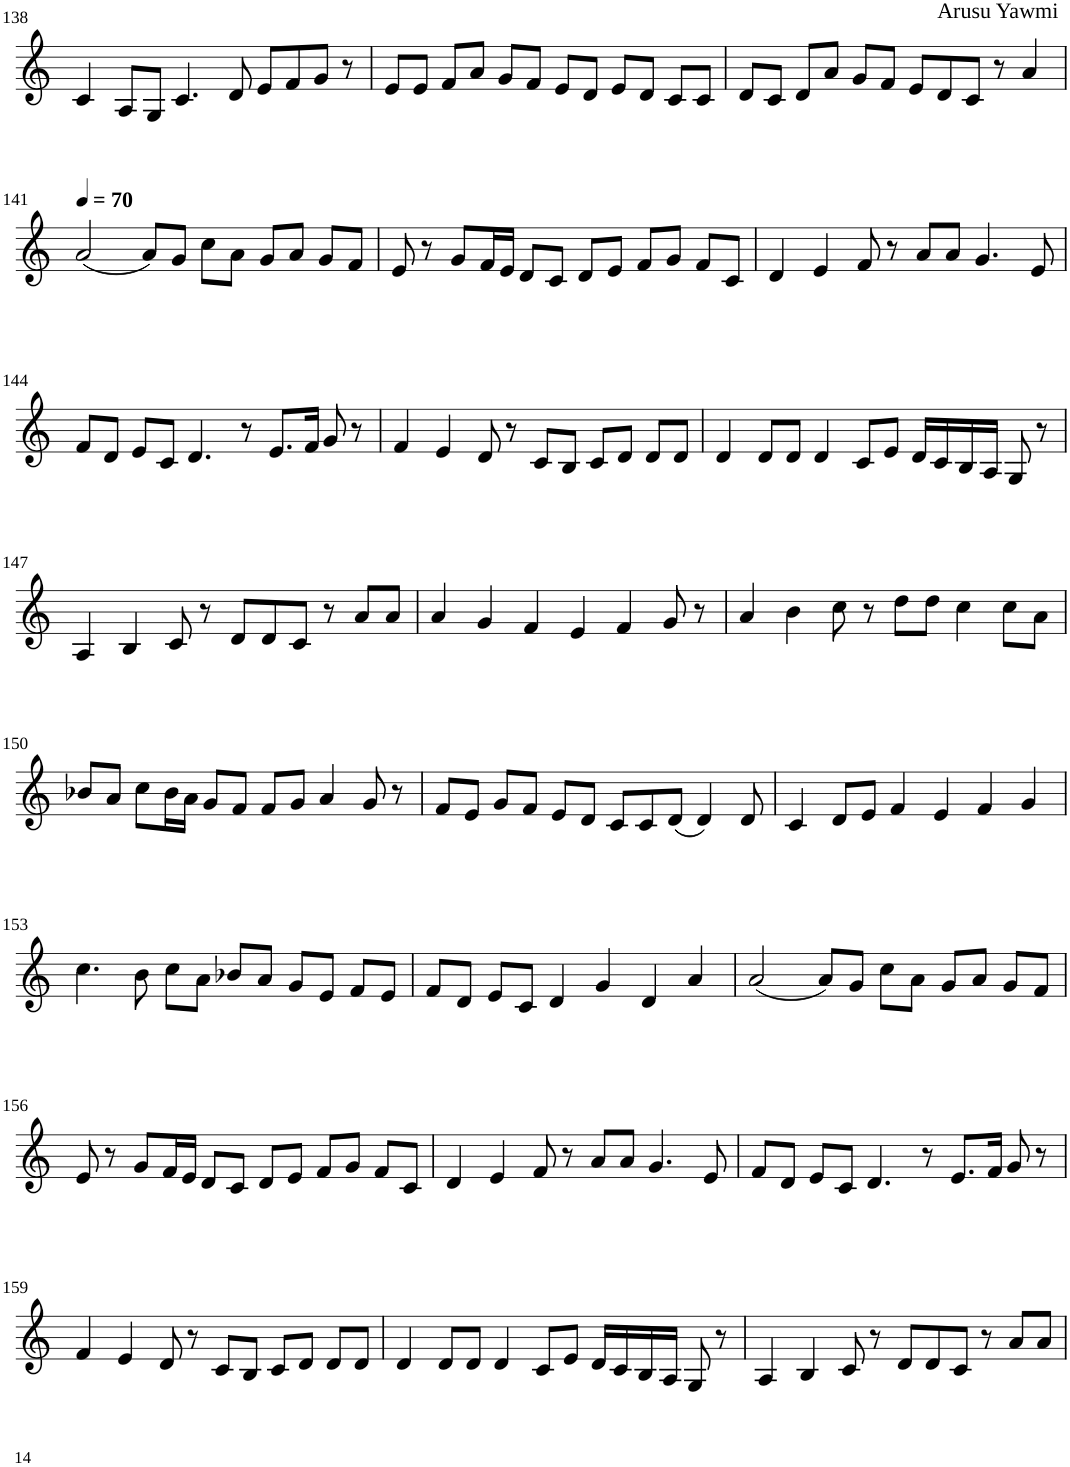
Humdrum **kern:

**kern
*part1
*staff1
*I"Violin
!!LO:PB:g=z
*clefG2
*k[]
*M6/4
=138
4c/
8A/L
8G/J
4.c/
8d/
8e/L
8f/
8g/J
8r
=139
8e/L
8e/J
8f/L
8a/J
8g/L
8f/J
8e/L
8d/J
8e/L
8d/J
8c/L
8c/J
=140
8d/L
8c/J
8d/L
8a/J
8g/L
8f/J
8e/L
!LO:TX:a:t=Arusu Yawmi
8d/
8c/J
8r
4a/
!!LO:LB:g=z
=141
*MM70
(2a/
8a/L)
8g/J
8cc\L
8a\J
8g/L
8a/J
8g/L
8f/J
=142
8e/
8r
8g/L
16f/L
16e/JJ
8d/L
8c/J
8d/L
8e/J
8f/L
8g/J
8f/L
8c/J
=143
4d/
4e/
8f/
8r
8a/L
8a/J
4.g/
8e/
!!LO:LB:g=z
=144
8f/L
8d/J
8e/L
8c/J
4.d/
8r
8.e/L
16f/Jk
8g/
8r
=145
4f/
4e/
8d/
8r
8c/L
8B/J
8c/L
8d/J
8d/L
8d/J
=146
4d/
8d/L
8d/J
4d/
8c/L
8e/J
16d/LL
16c/
16B/
16A/JJ
8G/
8r
!!LO:LB:g=z
=147
4A/
4B/
8c/
8r
8d/L
8d/
8c/J
8r
8a/L
8a/J
=148
4a/
4g/
4f/
4e/
4f/
8g/
8r
=149
4a/
4b\
8cc\
8r
8dd\L
8dd\J
4cc\
8cc\L
8a\J
!!LO:LB:g=z
=150
8b-X/L
8a/J
8cc\L
16b-\L
16a\JJ
8g/L
8f/J
8f/L
8g/J
4a/
8g/
8r
=151
8f/L
8e/J
8g/L
8f/J
8e/L
8d/J
8c/L
8c/
(8d/J
4d/)
8d/
=152
4c/
8d/L
8e/J
4f/
4e/
4f/
4g/
!!LO:LB:g=z
=153
4.cc\
8b\
8cc\L
8a\J
8b-X/L
8a/J
8g/L
8e/J
8f/L
8e/J
=154
8f/L
8d/J
8e/L
8c/J
4d/
4g/
4d/
4a/
=155
(2a/
8a/L)
8g/J
8cc\L
8a\J
8g/L
8a/J
8g/L
8f/J
!!LO:LB:g=z
=156
8e/
8r
8g/L
16f/L
16e/JJ
8d/L
8c/J
8d/L
8e/J
8f/L
8g/J
8f/L
8c/J
=157
4d/
4e/
8f/
8r
8a/L
8a/J
4.g/
8e/
=158
8f/L
8d/J
8e/L
8c/J
4.d/
8r
8.e/L
16f/Jk
8g/
8r
!!LO:LB:g=z
=159
4f/
4e/
8d/
8r
8c/L
8B/J
8c/L
8d/J
8d/L
8d/J
=160
4d/
8d/L
8d/J
4d/
8c/L
8e/J
16d/LL
16c/
16B/
16A/JJ
8G/
8r
=161
4A/
4B/
8c/
8r
8d/L
8d/
8c/J
8r
8a/L
8a/J
=
*-
